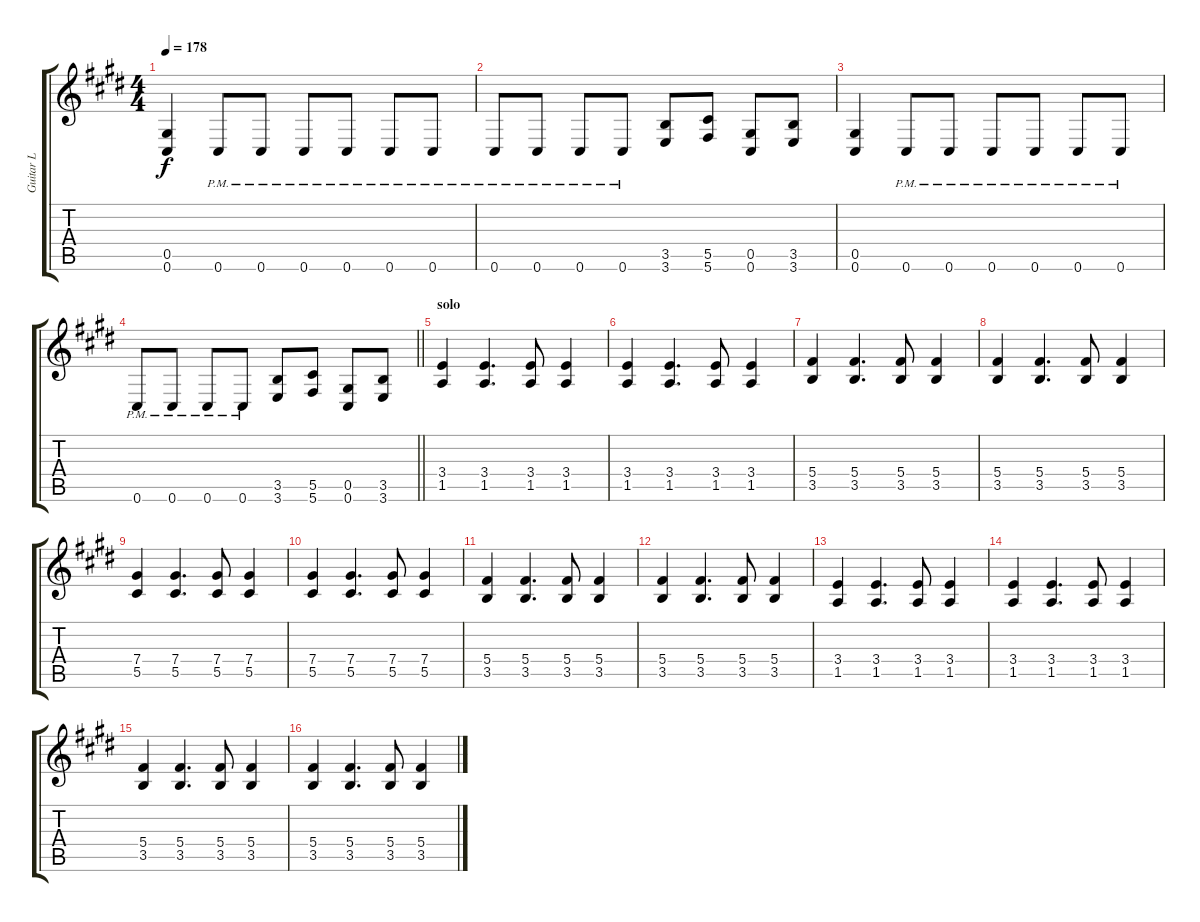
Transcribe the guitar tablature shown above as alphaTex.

\track ("Guitar L" "Guitar L") {instrument distortionguitar}
\staff {score tabs}
\tuning (Eb4 Bb3 Gb3 Db3 Ab2 Db2) {hide}
\ts (4 4)
\tempo 178
\clef g2
\ks e
(0.5 0.6).4{dy f} 0.6{pm}.8 0.6{pm}.8 0.6{pm}.8 0.6{pm}.8 0.6{pm}.8 0.6{pm}.8 |
0.6{pm}.8 0.6{pm}.8 0.6{pm}.8 0.6{pm}.8 (3.5 3.6).8 (5.5 5.6).8 (0.5 0.6).8 (3.5 3.6).8 |
(0.5 0.6).4 0.6{pm}.8 0.6{pm}.8 0.6{pm}.8 0.6{pm}.8 0.6{pm}.8 0.6{pm}.8 |
\barLineRight lightlight
0.6{pm}.8 0.6{pm}.8 0.6{pm}.8 0.6{pm}.8 (3.5 3.6).8 (5.5 5.6).8 (0.5 0.6).8 (3.5 3.6).8 |
\section ("" "solo")
(3.4 1.5).4 (3.4 1.5).4{d} (3.4 1.5).8 (3.4 1.5).4 |
(3.4 1.5).4 (3.4 1.5).4{d} (3.4 1.5).8 (3.4 1.5).4 |
(5.4 3.5).4 (5.4 3.5).4{d} (5.4 3.5).8 (5.4 3.5).4 |
(5.4 3.5).4 (5.4 3.5).4{d} (5.4 3.5).8 (5.4 3.5).4 |
(7.4 5.5).4 (7.4 5.5).4{d} (7.4 5.5).8 (7.4 5.5).4 |
(7.4 5.5).4 (7.4 5.5).4{d} (7.4 5.5).8 (7.4 5.5).4 |
(5.4 3.5).4 (5.4 3.5).4{d} (5.4 3.5).8 (5.4 3.5).4 |
(5.4 3.5).4 (5.4 3.5).4{d} (5.4 3.5).8 (5.4 3.5).4 |
(3.4 1.5).4 (3.4 1.5).4{d} (3.4 1.5).8 (3.4 1.5).4 |
(3.4 1.5).4 (3.4 1.5).4{d} (3.4 1.5).8 (3.4 1.5).4 |
(5.4 3.5).4 (5.4 3.5).4{d} (5.4 3.5).8 (5.4 3.5).4 |
(5.4 3.5).4 (5.4 3.5).4{d} (5.4 3.5).8 (5.4 3.5).4
